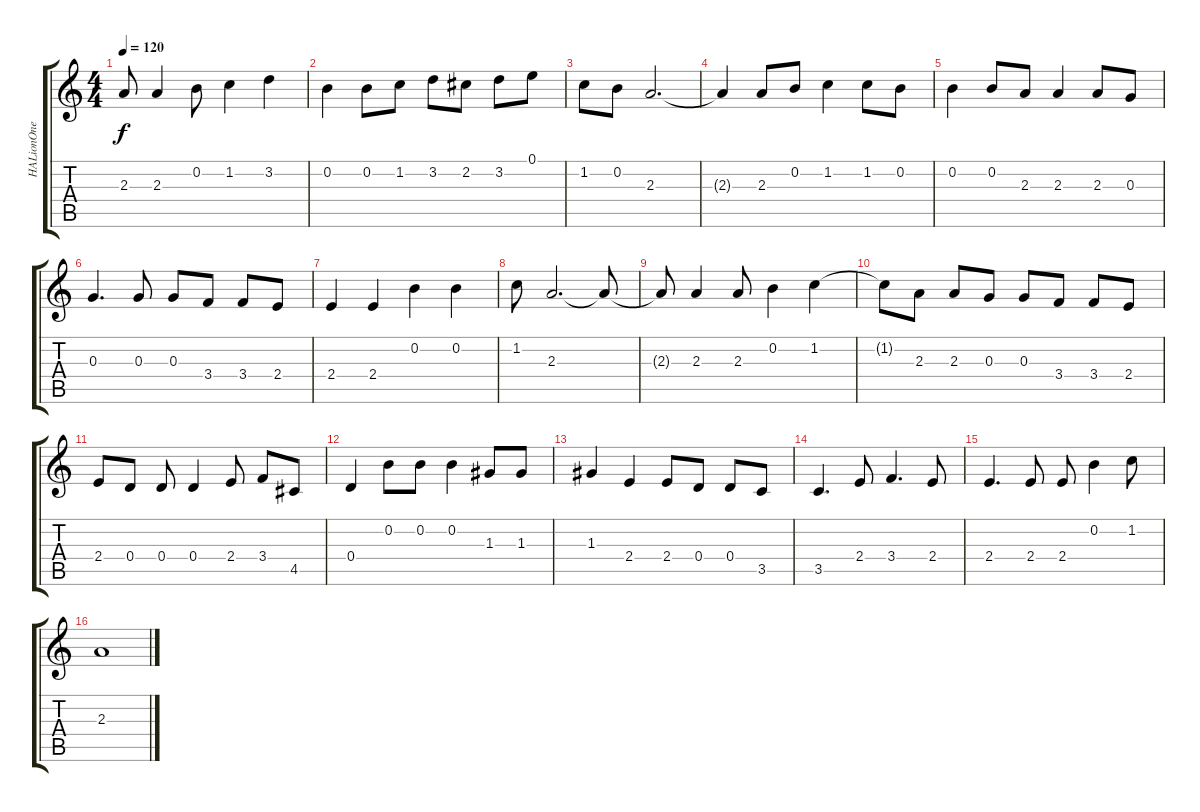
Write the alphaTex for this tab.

\track ("HALionOne 01" "HALionOne ") {instrument acousticguitarsteel}
\staff {score tabs}
\tuning (E4 B3 G3 D3 A2 E2) {hide}
\ts (4 4)
\tempo 120
\clef g2
\ks c
2.3{t}.8{dy f} 2.3.4 0.2.8 1.2.4 3.2.4 |
0.2.4 0.2.8 1.2.8 3.2.8 2.2.8 3.2.8 0.1.8 |
1.2.8 0.2.8 2.3.2{d} |
2.3{t}.4 2.3.8 0.2.8 1.2.4 1.2.8 0.2.8 |
0.2.4 0.2.8 2.3.8 2.3.4 2.3.8 0.3.8 |
0.3.4{d} 0.3.8 0.3.8 3.4.8 3.4.8 2.4.8 |
2.4.4 2.4.4 0.2.4 0.2.4 |
1.2.8 2.3.2{d} 2.3{t}.8 |
2.3{t}.8 2.3.4 2.3.8 0.2.4 1.2.4 |
1.2{t}.8 2.3.8 2.3.8 0.3.8 0.3.8 3.4.8 3.4.8 2.4.8 |
2.4.8 0.4.8 0.4.8 0.4.4 2.4.8 3.4.8 4.5.8 |
0.4.4 0.2.8 0.2.8 0.2.4 1.3.8 1.3.8 |
1.3.4 2.4.4 2.4.8 0.4.8 0.4.8 3.5.8 |
3.5.4{d} 2.4.8 3.4.4{d} 2.4.8 |
2.4.4{d} 2.4.8 2.4.8 0.2.4 1.2.8 |
2.3.1
